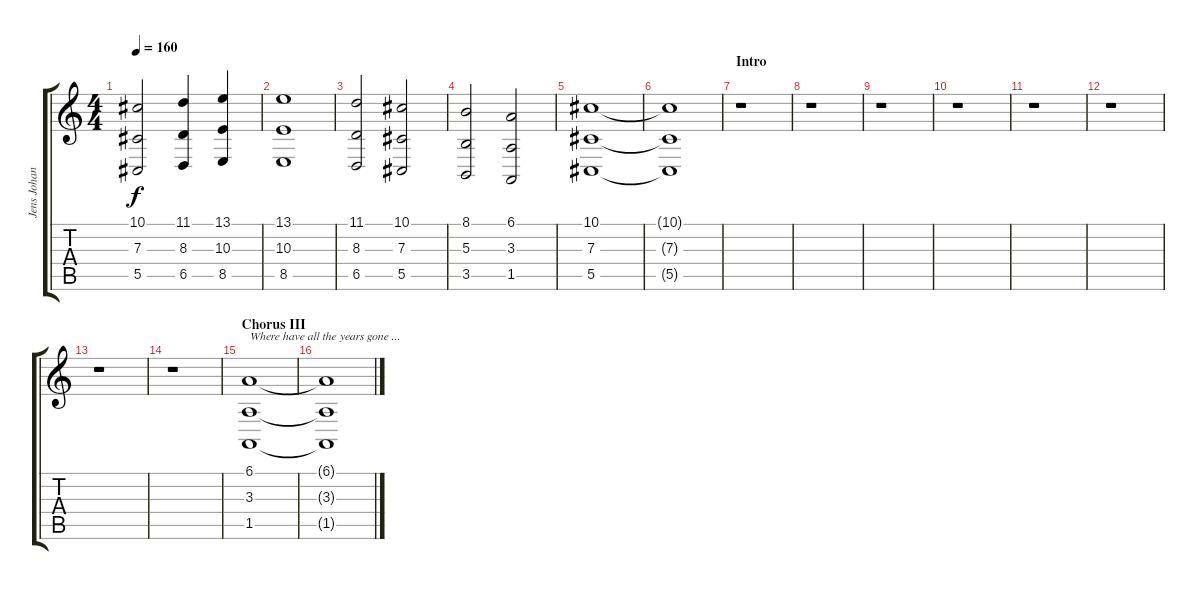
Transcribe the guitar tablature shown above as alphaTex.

\track ("Jens Johansson" "Jens Johan") {instrument stringensemble1}
\staff {score tabs}
\tuning (Eb4 Bb3 Gb3 Db3 Ab2 Eb2) {hide}
\ts (4 4)
\tempo 160
\clef g2
\ks c
(10.1 7.3 5.5).2{dy f} (11.1 8.3 6.5).4 (13.1 10.3 8.5).4 |
(13.1 10.3 8.5).1 |
(11.1 8.3 6.5).2 (10.1 7.3 5.5).2 |
(8.1 5.3 3.5).2 (6.1 3.3 1.5).2 |
(10.1 7.3 5.5).1 |
(10.1{t} 7.3{t} 5.5{t}).1 |
\section ("" "Intro")
r.1{volume 13} |
r.1 |
r.1 |
r.1 |
r.1 |
r.1 |
r.1 |
r.1 |
\section ("" "Chorus III")
(6.1 3.3 1.5).1{txt "Where have all the years gone ..."} |
(6.1{t} 3.3{t} 1.5{t}).1
